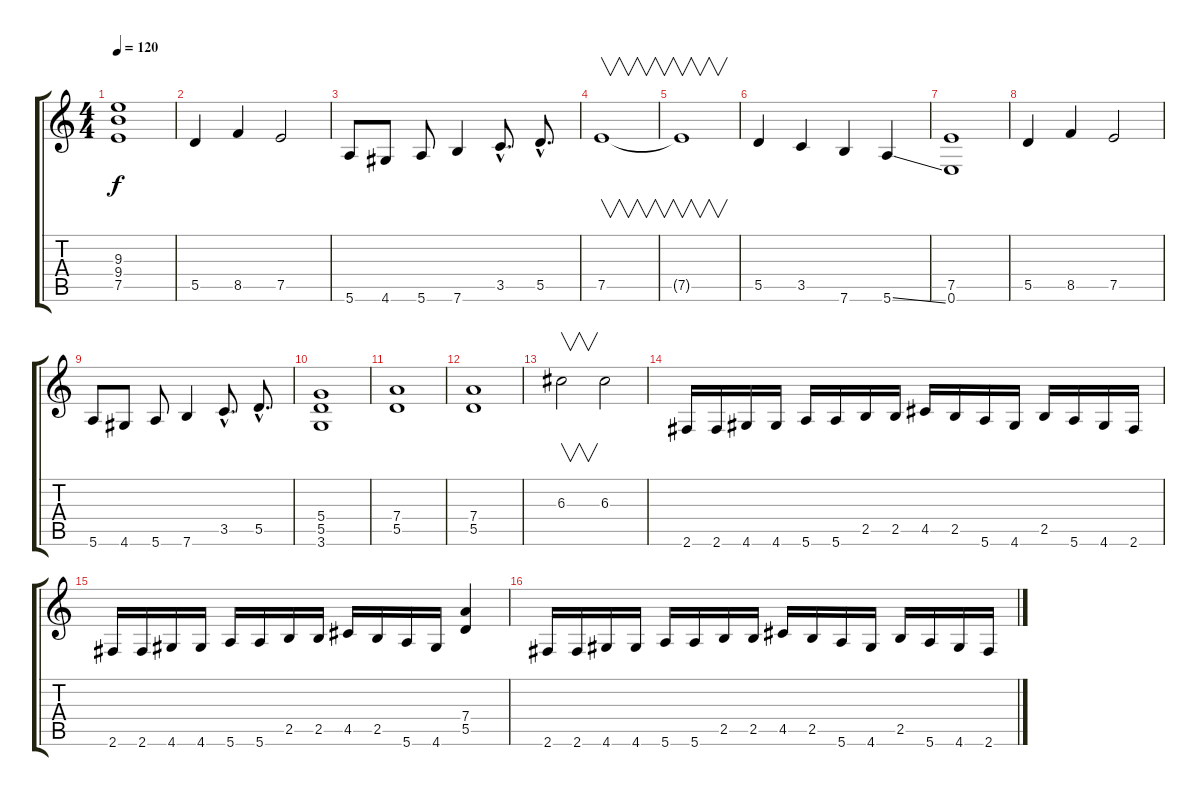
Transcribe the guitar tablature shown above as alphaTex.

\track (" " " ") {instrument overdrivenguitar}
\staff {score tabs}
\tuning (E4 B3 G3 D3 A2 E2) {hide}
\ts (4 4)
\tempo 120
\clef g2
\ks c
(9.3 9.4 7.5).1{dy f instrument overdrivenguitar} |
5.5.4 8.5.4 7.5.2 |
5.6.8 4.6.8 5.6.8 7.6.4 3.5{hac}.8{d} 5.5{hac}.8{d} |
7.5.1{v} |
7.5{t}.1{v} |
5.5.4 3.5.4 7.6.4 5.6{ss}.4 |
(7.5 0.6).1 |
5.5.4 8.5.4 7.5.2 |
5.6.8 4.6.8 5.6.8 7.6.4 3.5{hac}.8{d} 5.5{hac}.8{d} |
(5.4 5.5 3.6).1 |
(7.4 5.5).1 |
(7.4 5.5).1 |
6.3.2{v} 6.3.2 |
2.6.16 2.6.16 4.6.16 4.6.16 5.6.16 5.6.16 2.5.16 2.5.16 4.5.16 2.5.16 5.6.16 4.6.16 2.5.16 5.6.16 4.6.16 2.6.16 |
2.6.16 2.6.16 4.6.16 4.6.16 5.6.16 5.6.16 2.5.16 2.5.16 4.5.16 2.5.16 5.6.16 4.6.16 (7.4 5.5).4 |
2.6.16 2.6.16 4.6.16 4.6.16 5.6.16 5.6.16 2.5.16 2.5.16 4.5.16 2.5.16 5.6.16 4.6.16 2.5.16 5.6.16 4.6.16 2.6.16
